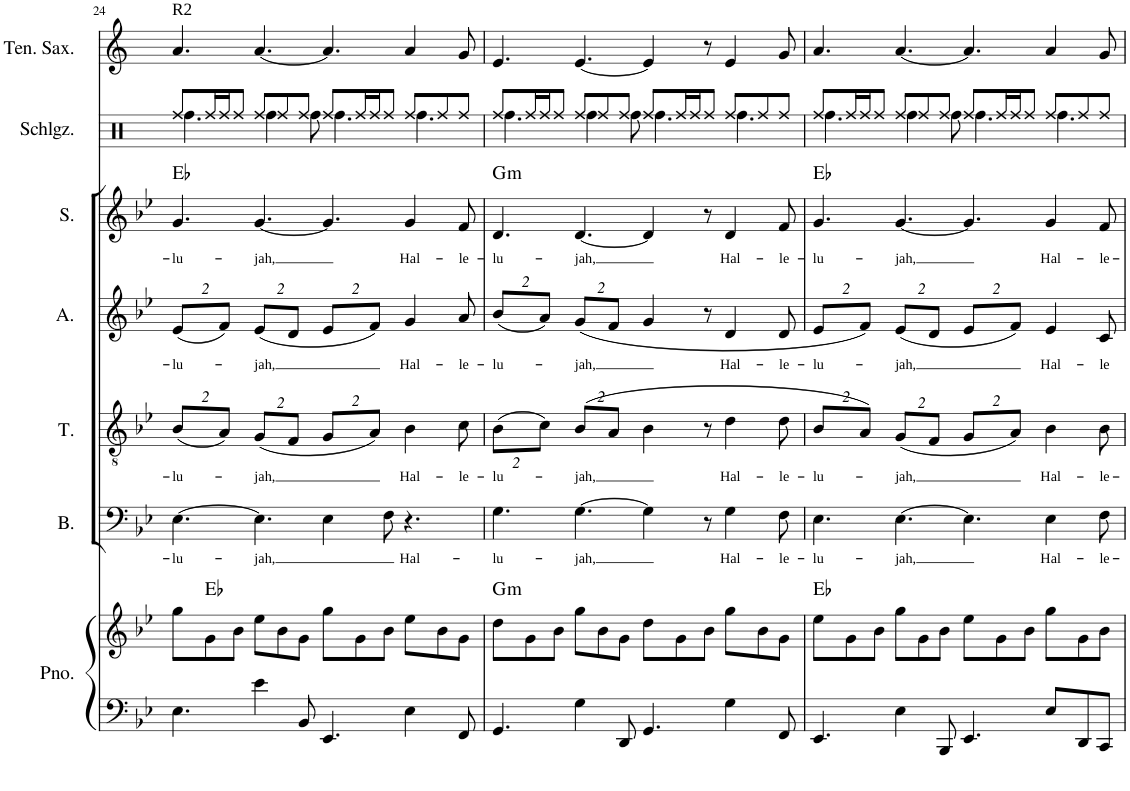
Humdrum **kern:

**kern	**kern	**harte	**kern	**text	**kern	**text	**kern	**text	**kern	**text	**harte	**kern	**kern
*part7	*part7	*part7	*part6	*part6	*part5	*part5	*part4	*part4	*part3	*part3	*part3	*part2	*part1
*staff8	*staff7	*	*staff6	*staff6	*staff5	*staff5	*staff4	*staff4	*staff3	*staff3	*	*staff2	*staff1
*I"Piano	*	*	*I"Bass	*	*I"Tenor	*	*I"Alto	*	*I"Soprano	*	*	*I"Schlagzeug	*I"Tenor Saxophone
*I'Pno.	*	*	*I'B.	*	*I'T.	*	*I'A.	*	*I'S.	*	*	*I'Schlgz.	*I'Ten. Sax.
!!LO:PB:g=z
*clefF4	*clefG2	*	*clefF4	*	*clefGv2	*	*clefG2	*	*clefG2	*	*	*clefX	*clefG2
*	*	*	*	*	*Trd7c12	*	*	*	*	*	*	*	*Trd1c2
*k[b-e-]	*k[b-e-]	*	*k[b-e-]	*	*k[b-e-]	*	*k[b-e-]	*	*k[b-e-]	*	*	*k[]	*k[]
*M12/8	*M12/8	*	*M12/8	*	*M12/8	*	*M12/8	*	*M12/8	*	*	*M12/8	*M12/8
=24	=24	=24	=24	=24	=24	=24	=24	=24	=24	=24	=24	=24	=24
!	!	!	!	!LO:LY:b	!	!	!	!	!	!	!	!	!
*	*	*	*	*	*Xbrackettup	*	*	*	*	*	*	*	*
!	!	!	!	!	!	!LO:LY:b	!	!	!	!	!	!	!
*	*	*	*	*	*	*	*Xbrackettup	*	*	*	*	*	*
!	!	!	!	!	!	!	!	!	!	!	!	!	!LO:TX:a:t=R2
!	!	!	!	!	!	!	!	!LO:LY:b	!	!LO:LY:b	!	!	!
*	*	*	*	*	*	*	*	*	*	*	*	*^	*
4.E-\	8gg\L	.	[>4.E-\	-lu-	(16%3B-/L	-lu-	(16%3e-/L	-lu-	4.g/	-lu-	Eb:maj	8Rff/L	4.Rff\	4.a/
.	8g\	Eb:maj	.	.	.	.	.	.	.	.	.	16Rff/L	.	.
.	.	.	.	.	16%3A/J)	.	16%3f/J)	.	.	.	.	16Rff/J	.	.
.	8b-\J	.	.	.	.	.	.	.	.	.	.	8Rff/J	.	.
!	!	!	!	!LO:LY:b	!	!LO:LY:b	!	!LO:LY:b	!	!LO:LY:b	!	!	!	!
4e-\	8ee-\L	.	4.E-\]	-jah,	(16%3G/L	-jah,	(16%3e-/L	-jah,	[<4.g/	-jah,	.	8Rff/L	4Rff\	[<4.a/
.	8b-\	.	.	.	.	.	.	.	.	.	.	8Rff/	.	.
.	.	.	.	.	16%3F/J	.	16%3d/J	.	.	.	.	.	.	.
8BB-/	8g\J	.	.	.	.	.	.	.	.	.	.	8Rff/J	8Rff\	.
4.EE-/	8gg\L	.	4E-\	.	16%3G/L	.	16%3e-/L	.	4.g/]	.	.	8Rff/L	4.Rff\	4.a/]
.	8g\	.	.	.	.	.	.	.	.	.	.	16Rff/L	.	.
.	.	.	.	.	16%3A/J)	.	16%3f/J)	.	.	.	.	16Rff/J	.	.
.	8b-\J	.	8F\	.	.	.	.	.	.	.	.	8Rff/J	.	.
!	!	!	!	!LO:LY:b	!	!LO:LY:b	!	!LO:LY:b	!	!LO:LY:b	!	!	!	!
4E-\	8ee-\L	.	4.r	Hal-	4B-\	Hal-	4g/	Hal-	4g/	Hal-	.	8Rff/L	4.Rff\	4a/
.	8b-\	.	.	.	.	.	.	.	.	.	.	8Rff/	.	.
!	!	!	!	!	!	!LO:LY:b	!	!LO:LY:b	!	!LO:LY:b	!	!	!	!
8FF/	8g\J	.	.	.	8c\	-le-	8a/	-le-	8f/	-le-	.	8Rff/J	.	8g/
=25	=25	=25	=25	=25	=25	=25	=25	=25	=25	=25	=25	=25	=25	=25
!	!	!LO:H:kt=m	!	!LO:LY:b	!	!LO:LY:b	!	!LO:LY:b	!	!LO:LY:b	!LO:H:kt=m	!	!	!
4.GG/	8dd\L	G:min	4.G\	-lu-	(16%3B-\L	-lu-	(16%3b-/L	-lu-	4.d/	-lu-	G:min	8Rff/L	4.Rff\	4.e/
.	8g\	.	.	.	.	.	.	.	.	.	.	16Rff/L	.	.
.	.	.	.	.	16%3c\J)	.	16%3a/J)	.	.	.	.	16Rff/J	.	.
.	8b-\J	.	.	.	.	.	.	.	.	.	.	8Rff/J	.	.
!	!	!	!	!LO:LY:b	!	!LO:LY:b	!	!LO:LY:b	!	!LO:LY:b	!	!	!	!
4G\	8gg\L	.	[>4.G\	-jah,	(16%3B-/L	-jah,	(16%3g/L	-jah,	[<4.d/	-jah,	.	8Rff/L	4Rff\	[<4.e/
.	8b-\	.	.	.	.	.	.	.	.	.	.	8Rff/	.	.
.	.	.	.	.	16%3A/J	.	16%3f/J	.	.	.	.	.	.	.
8DD/	8g\J	.	.	.	.	.	.	.	.	.	.	8Rff/J	8Rff\	.
4.GG/	8dd\L	.	4G\]	.	4B-\	.	4g/	.	4d/]	.	.	8Rff/L	4.Rff\	4e/]
.	8g\	.	.	.	.	.	.	.	.	.	.	16Rff/L	.	.
.	.	.	.	.	.	.	.	.	.	.	.	16Rff/J	.	.
.	8b-\J	.	8r	.	8r	.	8r	.	8r	.	.	8Rff/J	.	8r
!	!	!	!	!LO:LY:b	!	!LO:LY:b	!	!LO:LY:b	!	!LO:LY:b	!	!	!	!
4G\	8gg\L	.	4G\	Hal-	4d\	Hal-	4d/	Hal-	4d/	Hal-	.	8Rff/L	4.Rff\	4e/
.	8b-\	.	.	.	.	.	.	.	.	.	.	8Rff/	.	.
!	!	!	!	!LO:LY:b	!	!LO:LY:b	!	!LO:LY:b	!	!LO:LY:b	!	!	!	!
8FF/	8g\J	.	8F\	-le-	8d\	-le-	8d/	-le-	8f/	-le-	.	8Rff/J	.	8g/
=26	=26	=26	=26	=26	=26	=26	=26	=26	=26	=26	=26	=26	=26	=26
!	!	!	!	!LO:LY:b	!	!LO:LY:b	!	!LO:LY:b	!	!LO:LY:b	!	!	!	!
4.EE-/	8ee-\L	Eb:maj	4.E-\	-lu-	16%3B-/L	-lu-	16%3e-/L	-lu-	4.g/	-lu-	Eb:maj	8Rff/L	4.Rff\	4.a/
.	8g\	.	.	.	.	.	.	.	.	.	.	16Rff/L	.	.
.	.	.	.	.	16%3A/J)	.	16%3f/J)	.	.	.	.	16Rff/J	.	.
.	8b-\J	.	.	.	.	.	.	.	.	.	.	8Rff/J	.	.
!	!	!	!	!LO:LY:b	!	!LO:LY:b	!	!LO:LY:b	!	!LO:LY:b	!	!	!	!
4E-\	8gg\L	.	[>4.E-\	-jah,	(16%3G/L	-jah,	(16%3e-/L	-jah,	[<4.g/	-jah,	.	8Rff/L	4Rff\	[<4.a/
.	8g\	.	.	.	.	.	.	.	.	.	.	8Rff/	.	.
.	.	.	.	.	16%3F/J	.	16%3d/J	.	.	.	.	.	.	.
8BBB-/	8b-\J	.	.	.	.	.	.	.	.	.	.	8Rff/J	8Rff\	.
4.EE-/	8ee-\L	.	4.E-\]	.	16%3G/L	.	16%3e-/L	.	4.g/]	.	.	8Rff/L	4.Rff\	4.a/]
.	8g\	.	.	.	.	.	.	.	.	.	.	16Rff/L	.	.
.	.	.	.	.	16%3A/J)	.	16%3f/J)	.	.	.	.	16Rff/J	.	.
.	8b-\J	.	.	.	.	.	.	.	.	.	.	8Rff/J	.	.
!	!	!	!	!LO:LY:b	!	!LO:LY:b	!	!LO:LY:b	!	!LO:LY:b	!	!	!	!
8E-/L	8gg\L	.	4E-\	Hal-	4B-\	Hal-	4e-/	Hal-	4g/	Hal-	.	8Rff/L	4.Rff\	4a/
8DD/	8g\	.	.	.	.	.	.	.	.	.	.	8Rff/	.	.
!	!	!	!	!LO:LY:b	!	!LO:LY:b	!	!LO:LY:b	!	!LO:LY:b	!	!	!	!
8CC/J	8b-\J	.	8F\	-le-	8B-\	-le-	8c/	-le	8f/	-le-	.	8Rff/J	.	8g/
*	*	*	*	*	*	*	*	*	*	*	*	*v	*v	*
=	=	=	=	=	=	=	=	=	=	=	=	=	=
*-	*-	*-	*-	*-	*-	*-	*-	*-	*-	*-	*-	*-	*-
